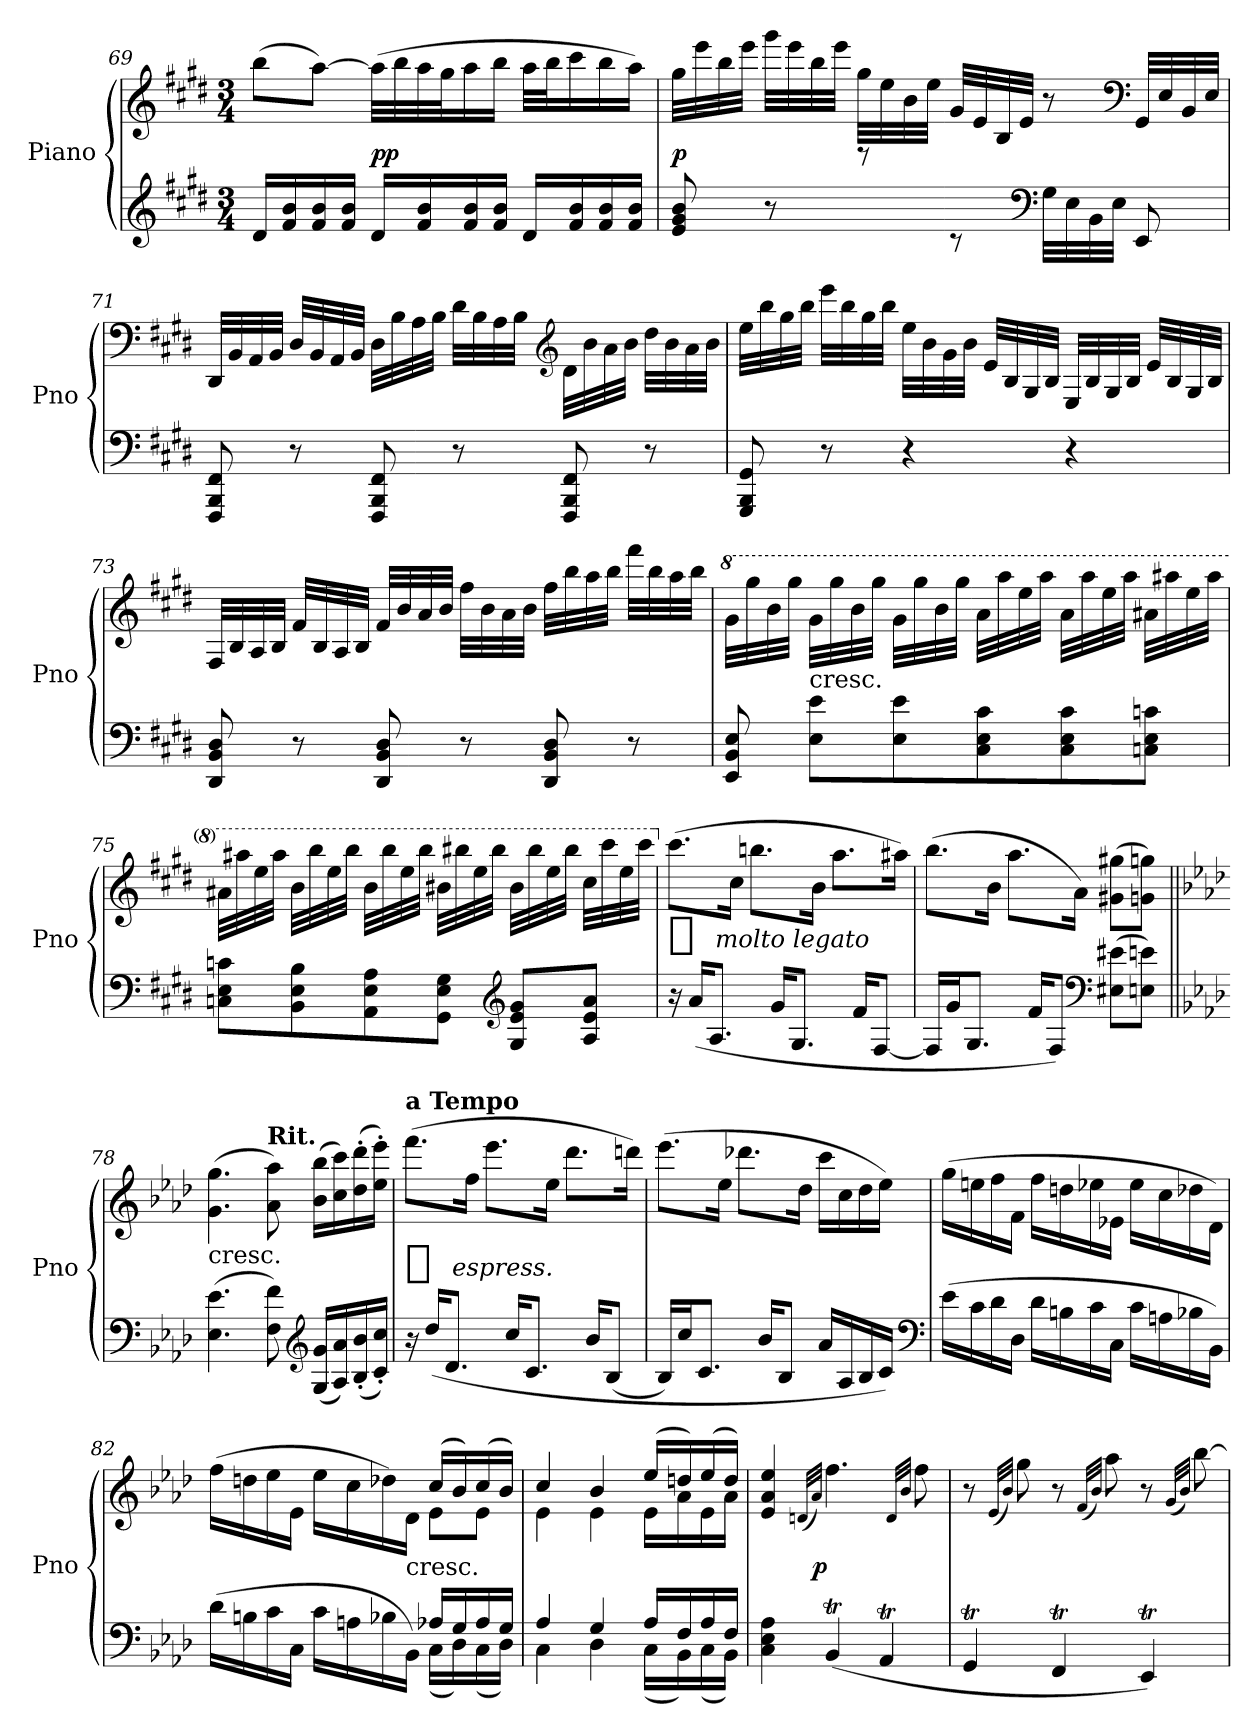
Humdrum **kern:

**kern	**kern	**dynam
*part1	*part1	*part1
*staff2	*staff1	*staff1/2
*I"Piano	*	*
*I'Pno	*	*
*clefG2	*clefG2	*
*k[f#c#g#d#]	*k[f#c#g#d#]	*
*M3/4	*M3/4	*
=69	=69	=69
16d#LL	(8bbL	.
16f# 16b	.	.
16f# 16b	[8aaJ)	.
16f# 16bJJ	.	.
16d#LL	(32aaLLL]	pp
.	32bb	.
16f# 16b	32aa	.
.	32gg#J	.
16f# 16b	16aa	.
16f# 16bJJ	16bbJJ	.
16d#LL	32aaLLL	.
.	32bbJ	.
16f# 16b	16ccc#	.
16f# 16b	16bb	.
16f# 16bJJ	16aaJJ)	.
=70	=70	=70
8e 8g# 8b	32gg#LLL	p
.	32eee	.
.	32bb	.
.	32eeeJJJ	.
8r	32ggg#LLL	.
.	32eee	.
.	32bb	.
.	32eeeJJJ	.
8reee	32gg#\LLL	.
.	32ee\	.
.	32b\	.
.	32ee\JJJ	.
8rc	32g#LLL	.
.	32e	.
.	32B	.
.	32eJJJ	.
*clefF4	*	*
32G#LLL	8r	.
32E	.	.
32BB	.	.
32EJJJ	.	.
*	*clefF4	*
8EE	32GG#LLL	.
.	32E	.
.	32BB	.
.	32EJJJ	.
=71	=71	=71
8FFF# 8BBB 8FF#	32DD#LLL	.
.	32BB	.
.	32AA	.
.	32BBJJJ	.
8r	32D#LLL	.
.	32BB	.
.	32AA	.
.	32BBJJJ	.
8FFF# 8BBB 8FF#	32D#LLL	.
.	32B	.
.	32A	.
.	32BJJJ	.
8r	32d#LLL	.
.	32B	.
.	32A	.
.	32BJJJ	.
*	*clefG2	*
8FFF# 8BBB 8FF#	32d#\LLL	.
.	32b\	.
.	32a\	.
.	32b\JJJ	.
8r	32dd#LLL	.
.	32b	.
.	32a	.
.	32bJJJ	.
=72	=72	=72
8GGG# 8BBB 8GG#	32eeLLL	.
.	32bb	.
.	32gg#	.
.	32bbJJJ	.
8r	32eeeLLL	.
.	32bb	.
.	32gg#	.
.	32bbJJJ	.
4r	32eeLLL	.
.	32b	.
.	32g#	.
.	32bJJJ	.
.	32eLLL	.
.	32B	.
.	32G#	.
.	32BJJJ	.
4r	32ELLL	.
.	32B	.
.	32G#	.
.	32BJJJ	.
.	32eLLL	.
.	32B	.
.	32G#	.
.	32BJJJ	.
=73	=73	=73
8DD# 8BB 8D#	32F#LLL	.
.	32B	.
.	32A	.
.	32BJJJ	.
8r	32f#LLL	.
.	32B	.
.	32A	.
.	32BJJJ	.
8DD# 8BB 8D#	32f#LLL	.
.	32b	.
.	32a	.
.	32bJJJ	.
8r	32ff#LLL	.
.	32b	.
.	32a	.
.	32bJJJ	.
8DD# 8BB 8D#	32ff#LLL	.
.	32bb	.
.	32aa	.
.	32bbJJJ	.
8r	32fff#LLL	.
.	32bb	.
.	32aa	.
.	32bbJJJ	.
=74	=74	=74
*	*8va	*
8EE 8BB 8E	32gg#LLL	.
.	32ggg#	.
.	32bb	.
.	32ggg#JJJ	.
!	!LO:TX:c:t=cresc.	!
8E 8eL	32gg#LLL	.
.	32ggg#	.
.	32bb	.
.	32ggg#JJJ	.
8E 8e	32gg#LLL	.
.	32ggg#	.
.	32bb	.
.	32ggg#JJJ	.
8C# 8E 8c#	32aaLLL	.
.	32aaa	.
.	32eee	.
.	32aaaJJJ	.
8C# 8E 8c#	32aaLLL	.
.	32aaa	.
.	32eee	.
.	32aaaJJJ	.
8Cn 8E 8cnJ	32aa#XLLL	.
.	32aaa#X	.
.	32eee	.
.	32aaa#JJJ	.
=75	=75	=75
8Cn 8E 8cnL	32aa#XLLL	.
.	32aaa#X	.
.	32eee	.
.	32aaa#JJJ	.
8BB 8E 8B	32bbLLL	.
.	32bbb	.
.	32eee	.
.	32bbbJJJ	.
8AA 8E 8A	32bbLLL	.
.	32bbb	.
.	32eee	.
.	32bbbJJJ	.
8GG# 8E 8G#J	32bb#XLLL	.
.	32bbb#X	.
.	32eee	.
.	32bbb#JJJ	.
*clefG2	*	*
8G# 8e 8g#L	32bb#LLL	.
.	32bbb#	.
.	32eee	.
.	32bbb#JJJ	.
8A 8e 8aJ	32ccc#LLL	.
.	32cccc#	.
.	32eee	.
.	32cccc#JJJ	.
=76	=76	=76
*	*X8va	*
!	!	!LO:DY:t=%s molto legato
16r	(8.ccc#L	p
(16aKL	.	.
8.AJ	.	.
.	16cc#Jk	.
.	8.bbnL	.
16g#KL	.	.
8.G#J	.	.
.	16bJk	.
.	8.aaL	.
16f#KL	.	.
[8F#J	.	.
.	16aa#XJk)	.
=77	=77	=77
16F#LL]	(8.bbL	.
16g#J	.	.
8.G#J	.	.
.	16bJk	.
.	8.aaL	.
16f#KL	.	.
8F#J)	.	.
.	16aJk)	.
*clefF4	*	*
(8E#X 8e#XL	(8g#X 8gg#XL	.
8En 8enJ)	8gn 8ggnJ)	.
=78||	=78||	=78||
*k[b-e-a-d-]	*k[b-e-a-d-]	*
!	!LO:TX:c:t=cresc.	!
(4.E- 4.e-	(4.g 4.gg	.
!	!LO:TX:a:B:t=Rit.	!
8F 8f)	8a- 8aa-)	.
*clefG2	*	*
(16G 16gLL	(16b- 16bb-LL	.
16A- 16a-)	16cc 16ccc)	.
(16B-' 16b-'	(16dd-' 16ddd-'	.
16c' 16cc'JJ)	16ee-' 16eee-'JJ)	.
=79	=79	=79
!	!LO:TX:a:B:t=a Tempo	!
!	!	!LO:DY:t=%s espress.
16r	(8.fffL	p
(16dd-KL	.	.
8.d-J	.	.
.	16ffJk	.
.	8.eee-L	.
16ccKL	.	.
8.cJ	.	.
.	16ee-Jk	.
.	8.ddd-L	.
16b-KL	.	.
(8B-J	.	.
.	16dddnJk)	.
=80	=80	=80
16B-LL)	(8.eee-L	.
16ccJ	.	.
8.cJ	.	.
.	16ee-Jk	.
.	8.ddd-XL	.
16b-KL	.	.
8B-J	.	.
.	16dd-Jk	.
16a-LL	16cccLL	.
16A-	16cc	.
16B-	16dd-	.
16cJJ)	16ee-JJ)	.
*clefF4	*	*
=81	=81	=81
(16e-LL	(16ggLL	.
16c	16een	.
16d-	16ff	.
16D-JJ	16fJJ	.
16d-LL	16ffLL	.
16Bn	16ddn	.
16c	16ee-X	.
16CJJ	16e-XJJ	.
16cLL	16ee-\LL	.
16An	16cc\	.
16B-X	16dd-X\	.
16BB-JJ)	16d-\JJ)	.
=82	=82	=82
*^	*^	*
2ryy	(16d-LL	2ryy	(16ffLL	.
.	16Bn	.	16ddn	.
.	16c	.	16ee-	.
.	16CJJ	.	16e-JJ	.
.	16cLL	.	16ee-\LL	.
.	16An	.	16cc\	.
.	16B-X	.	16dd-X\)	.
!	!	!	!LO:TX:c:t=cresc.	!
.	16BB-JJ)	.	16d-\JJ	.
16A-XLL	(16CLL	(16ccLL	8e-L	.
16G	16D-)	16b-)	.	.
16A-	(16C	(16cc	8e-J	.
16GJJ	16D-JJ)	16b-JJ)	.	.
=83	=83	=83	=83	=83
4A-	4C	4cc	4e-	.
4G	4D-	4b-	4e-	.
16A-LL	(16CLL	(16ee-LL	16e-LL	.
16F	16BB-)	16ddn)	16a-	.
16A-	(16C	(16ee-	16e-	.
16FJJ	16BB-JJ)	16ddJJ)	16a-JJ	.
*v	*v	*	*	*
*	*v	*v	*
=84	=84	=84
4C 4E- 4A-	4e- 4a- 4ee-	.
.	(32qdnLLL	.
.	32qa-JJJ)	.
!	!	!LO:DY:rj
(4BB-T	4.ff	p
4AA-T	.	.
.	32qdLLL	.
.	32qb-JJJ	.
.	8ff	.
=85	=85	=85
4GGt	8r	.
.	(32qe-LLL	.
.	32qb-JJJ)	.
.	8gg	.
4FFT	8r	.
.	(32qfLLL	.
.	32qb-JJJ)	.
.	8aa-	.
4EE-T)	8r	.
.	(32qgLLL	.
.	32qb-JJJ)	.
.	[8bb-	.
=	=	=
*-	*-	*-
